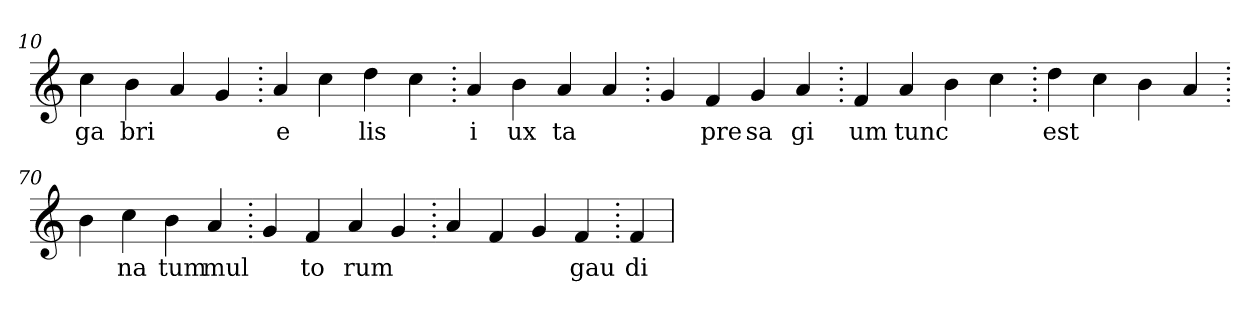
**kern	**text
*part1	*part1
*staff1	*staff1
*clefG2	*
=10.	=10.
4cc	ga
4b	bri
4a	.
4g	.
=20.	=20.
4a	e
4cc	.
4dd	lis
4cc	.
=30.	=30.
4a	i
4b	ux
4a	ta
4a	.
=40.	=40.
4g	.
4f	pre
4g	sa
4a	gi
=50.	=50.
4f	um
4a	tunc
4b	.
4cc	.
=60.	=60.
4dd	est
4cc	.
4b	.
4a	.
=70.	=70.
4b	.
4cc	na
4b	tum
4a	mul
=80.	=80.
4g	.
4f	to
4a	rum
4g	.
=90.	=90.
4a	.
4f	.
4g	.
4f	gau
=100.	=100.
4f	di
=	=
*-	*-
